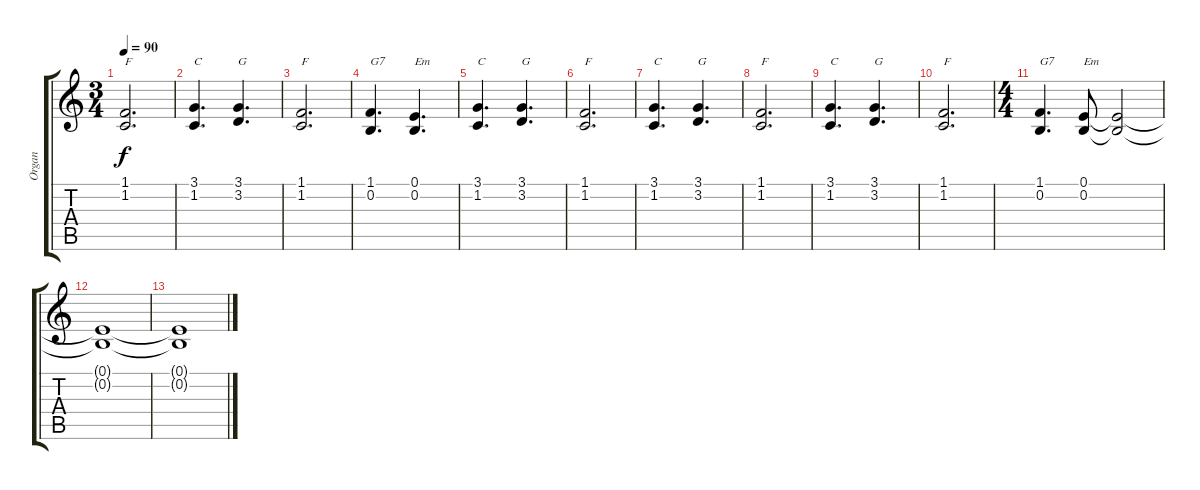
\track ("Organ" "Organ") {instrument drawbarorgan}
\staff {score tabs}
\tuning (E4 B3 G3 D3 A2 E2) {hide}
\ts (3 4)
\tempo 90
\clef g2
\ks c
(1.1 1.2).2{d txt "F" dy f} |
(3.1 1.2).4{d txt "C"} (3.1 3.2).4{d txt "G"} |
(1.1 1.2).2{d txt "F"} |
(1.1 0.2).4{d txt "G7"} (0.1 0.2).4{d txt "Em"} |
(3.1 1.2).4{d txt "C"} (3.1 3.2).4{d txt "G"} |
(1.1 1.2).2{d txt "F"} |
(3.1 1.2).4{d txt "C"} (3.1 3.2).4{d txt "G"} |
(1.1 1.2).2{d txt "F"} |
(3.1 1.2).4{d txt "C"} (3.1 3.2).4{d txt "G"} |
(1.1 1.2).2{d txt "F"} |
\ts (4 4)
(1.1 0.2).4{d txt "G7"} (0.1 0.2).8{txt "Em"} (0.1{t} 0.2{t}).2 |
(0.1{t} 0.2{t}).1 |
(0.1{t} 0.2{t}).1
